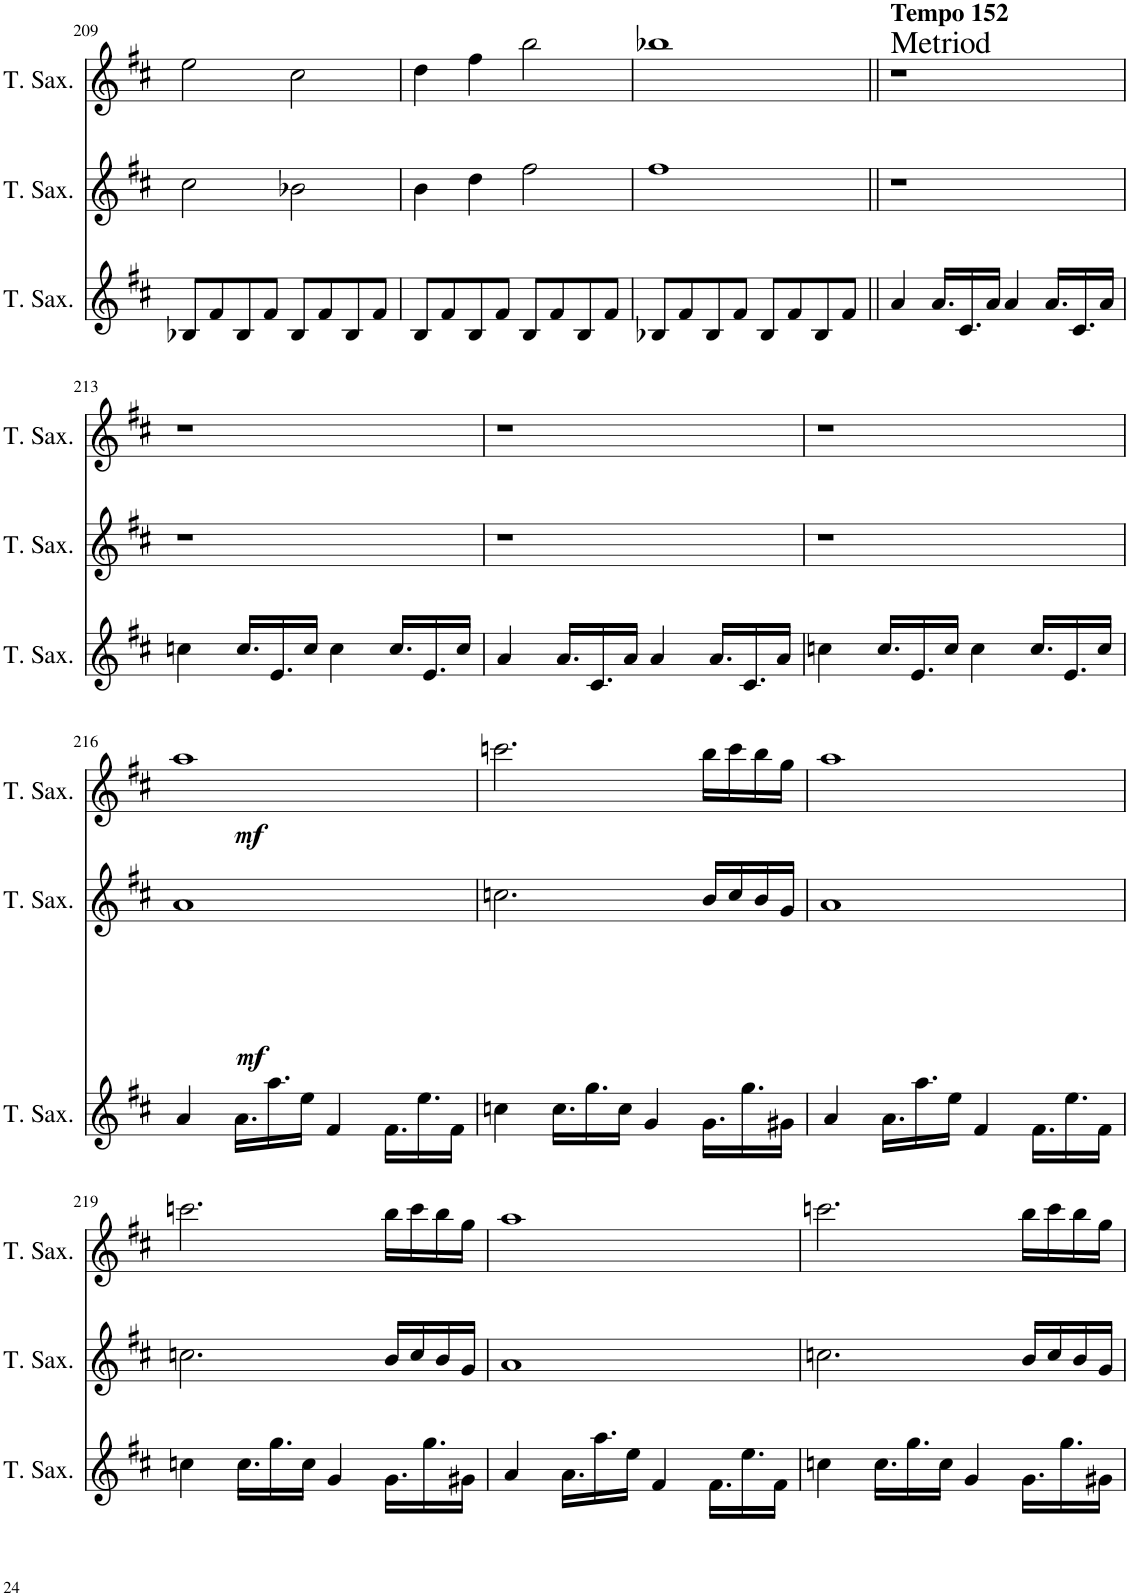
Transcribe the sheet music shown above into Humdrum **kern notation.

**kern	**kern	**dynam	**kern	**dynam
*part3	*part2	*part2	*part1	*part1
*staff3	*staff2	*staff2	*staff1	*staff1
*I"Tenor Saxophone	*I"Tenor Saxophone	*	*I"Tenor Saxophone	*
*I'T. Sax.	*I'T. Sax.	*	*I'T. Sax.	*
!!LO:PB:g=z
*clefG2	*clefG2	*	*clefG2	*
*Trd8c14	*Trd8c14	*	*Trd8c14	*
*k[f#c#]	*k[f#c#]	*	*k[f#c#]	*
*M4/4	*M4/4	*	*M4/4	*
=209	=209	=209	=209	=209
8B-X/L	2cc#\	.	2ee\	.
8f#/	.	.	.	.
8B-/	.	.	.	.
8f#/J	.	.	.	.
8B-/L	2b-X\	.	2cc#\	.
8f#/	.	.	.	.
8B-/	.	.	.	.
8f#/J	.	.	.	.
=210	=210	=210	=210	=210
8B/L	4b\	.	4dd\	.
8f#/	.	.	.	.
8B/	4dd\	.	4ff#\	.
8f#/J	.	.	.	.
8B/L	2ff#\	.	2bb\	.
8f#/	.	.	.	.
8B/	.	.	.	.
8f#/J	.	.	.	.
=211	=211	=211	=211	=211
8B-X/L	1ff#	.	1bb-X	.
8f#/	.	.	.	.
8B-/	.	.	.	.
8f#/J	.	.	.	.
8B-/L	.	.	.	.
8f#/	.	.	.	.
8B-/	.	.	.	.
8f#/J	.	.	.	.
=212||	=212||	=212||	=212||	=212||
!	!	!	!LO:TX:a:B:t=Tempo 152	!
!	!	!	!LO:TX:a:t=Metriod	!
4a/	1r	.	1r	.
16.a/LL	.	.	.	.
16.c#/	.	.	.	.
16a/JJ	.	.	.	.
4a/	.	.	.	.
16.a/LL	.	.	.	.
16.c#/	.	.	.	.
16a/JJ	.	.	.	.
!!LO:LB:g=z
=213	=213	=213	=213	=213
4ccn\	1r	.	1r	.
16.cc/LL	.	.	.	.
16.e/	.	.	.	.
16cc/JJ	.	.	.	.
4cc\	.	.	.	.
16.cc/LL	.	.	.	.
16.e/	.	.	.	.
16cc/JJ	.	.	.	.
=214	=214	=214	=214	=214
4a/	1r	.	1r	.
16.a/LL	.	.	.	.
16.c#/	.	.	.	.
16a/JJ	.	.	.	.
4a/	.	.	.	.
16.a/LL	.	.	.	.
16.c#/	.	.	.	.
16a/JJ	.	.	.	.
=215	=215	=215	=215	=215
4ccn\	1r	.	1r	.
16.cc/LL	.	.	.	.
16.e/	.	.	.	.
16cc/JJ	.	.	.	.
4cc\	.	.	.	.
16.cc/LL	.	.	.	.
16.e/	.	.	.	.
16cc/JJ	.	.	.	.
!!LO:LB:g=z
=216	=216	=216	=216	=216
!	!	!LO:DY:b	!	!LO:DY:b
4a/	1a	mf	1aa	mf
16.a\LL	.	.	.	.
16.aa\	.	.	.	.
16ee\JJ	.	.	.	.
4f#/	.	.	.	.
16.f#\LL	.	.	.	.
16.ee\	.	.	.	.
16f#\JJ	.	.	.	.
=217	=217	=217	=217	=217
4ccn\	2.ccn\	.	2.cccn\	.
16.cc\LL	.	.	.	.
16.gg\	.	.	.	.
16cc\JJ	.	.	.	.
4g/	.	.	.	.
16.g\LL	16b/LL	.	16bb\LL	.
.	16cc/	.	16ccc\	.
16.gg\	.	.	.	.
.	16b/	.	16bb\	.
16g#X\JJ	16g/JJ	.	16gg\JJ	.
=218	=218	=218	=218	=218
4a/	1a	.	1aa	.
16.a\LL	.	.	.	.
16.aa\	.	.	.	.
16ee\JJ	.	.	.	.
4f#/	.	.	.	.
16.f#\LL	.	.	.	.
16.ee\	.	.	.	.
16f#\JJ	.	.	.	.
!!LO:LB:g=z
=219	=219	=219	=219	=219
4ccn\	2.ccn\	.	2.cccn\	.
16.cc\LL	.	.	.	.
16.gg\	.	.	.	.
16cc\JJ	.	.	.	.
4g/	.	.	.	.
16.g\LL	16b/LL	.	16bb\LL	.
.	16cc/	.	16ccc\	.
16.gg\	.	.	.	.
.	16b/	.	16bb\	.
16g#X\JJ	16g/JJ	.	16gg\JJ	.
=220	=220	=220	=220	=220
4a/	1a	.	1aa	.
16.a\LL	.	.	.	.
16.aa\	.	.	.	.
16ee\JJ	.	.	.	.
4f#/	.	.	.	.
16.f#\LL	.	.	.	.
16.ee\	.	.	.	.
16f#\JJ	.	.	.	.
=221	=221	=221	=221	=221
4ccn\	2.ccn\	.	2.cccn\	.
16.cc\LL	.	.	.	.
16.gg\	.	.	.	.
16cc\JJ	.	.	.	.
4g/	.	.	.	.
16.g\LL	16b/LL	.	16bb\LL	.
.	16cc/	.	16ccc\	.
16.gg\	.	.	.	.
.	16b/	.	16bb\	.
16g#X\JJ	16g/JJ	.	16gg\JJ	.
=	=	=	=	=
*-	*-	*-	*-	*-
